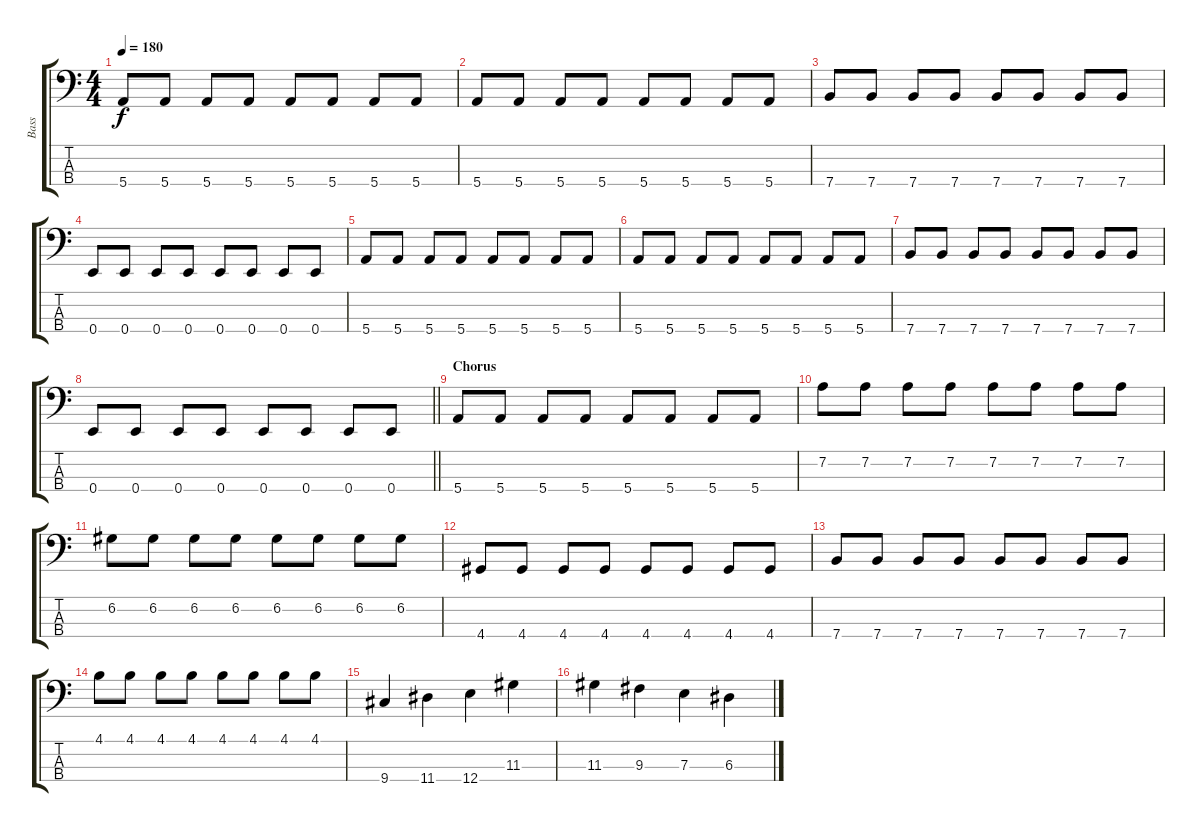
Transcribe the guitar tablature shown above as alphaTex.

\track ("Bass " "Bass ") {instrument electricbasspick}
\staff {score tabs}
\tuning (G2 D2 A1 E1) {hide}
\ts (4 4)
\tempo 180
\clef f4
\ks c
5.4.8{dy f} 5.4.8 5.4.8 5.4.8 5.4.8 5.4.8 5.4.8 5.4.8 |
5.4.8 5.4.8 5.4.8 5.4.8 5.4.8 5.4.8 5.4.8 5.4.8 |
7.4.8 7.4.8 7.4.8 7.4.8 7.4.8 7.4.8 7.4.8 7.4.8 |
0.4.8 0.4.8 0.4.8 0.4.8 0.4.8 0.4.8 0.4.8 0.4.8 |
5.4.8 5.4.8 5.4.8 5.4.8 5.4.8 5.4.8 5.4.8 5.4.8 |
5.4.8 5.4.8 5.4.8 5.4.8 5.4.8 5.4.8 5.4.8 5.4.8 |
7.4.8 7.4.8 7.4.8 7.4.8 7.4.8 7.4.8 7.4.8 7.4.8 |
\barLineRight lightlight
0.4.8 0.4.8 0.4.8 0.4.8 0.4.8 0.4.8 0.4.8 0.4.8 |
\section ("" "Chorus")
5.4.8 5.4.8 5.4.8 5.4.8 5.4.8 5.4.8 5.4.8 5.4.8 |
7.2.8 7.2.8 7.2.8 7.2.8 7.2.8 7.2.8 7.2.8 7.2.8 |
6.2.8 6.2.8 6.2.8 6.2.8 6.2.8 6.2.8 6.2.8 6.2.8 |
4.4.8 4.4.8 4.4.8 4.4.8 4.4.8 4.4.8 4.4.8 4.4.8 |
7.4.8 7.4.8 7.4.8 7.4.8 7.4.8 7.4.8 7.4.8 7.4.8 |
4.1.8 4.1.8 4.1.8 4.1.8 4.1.8 4.1.8 4.1.8 4.1.8 |
9.4.4 11.4.4 12.4.4 11.3.4 |
11.3.4 9.3.4 7.3.4 6.3.4
